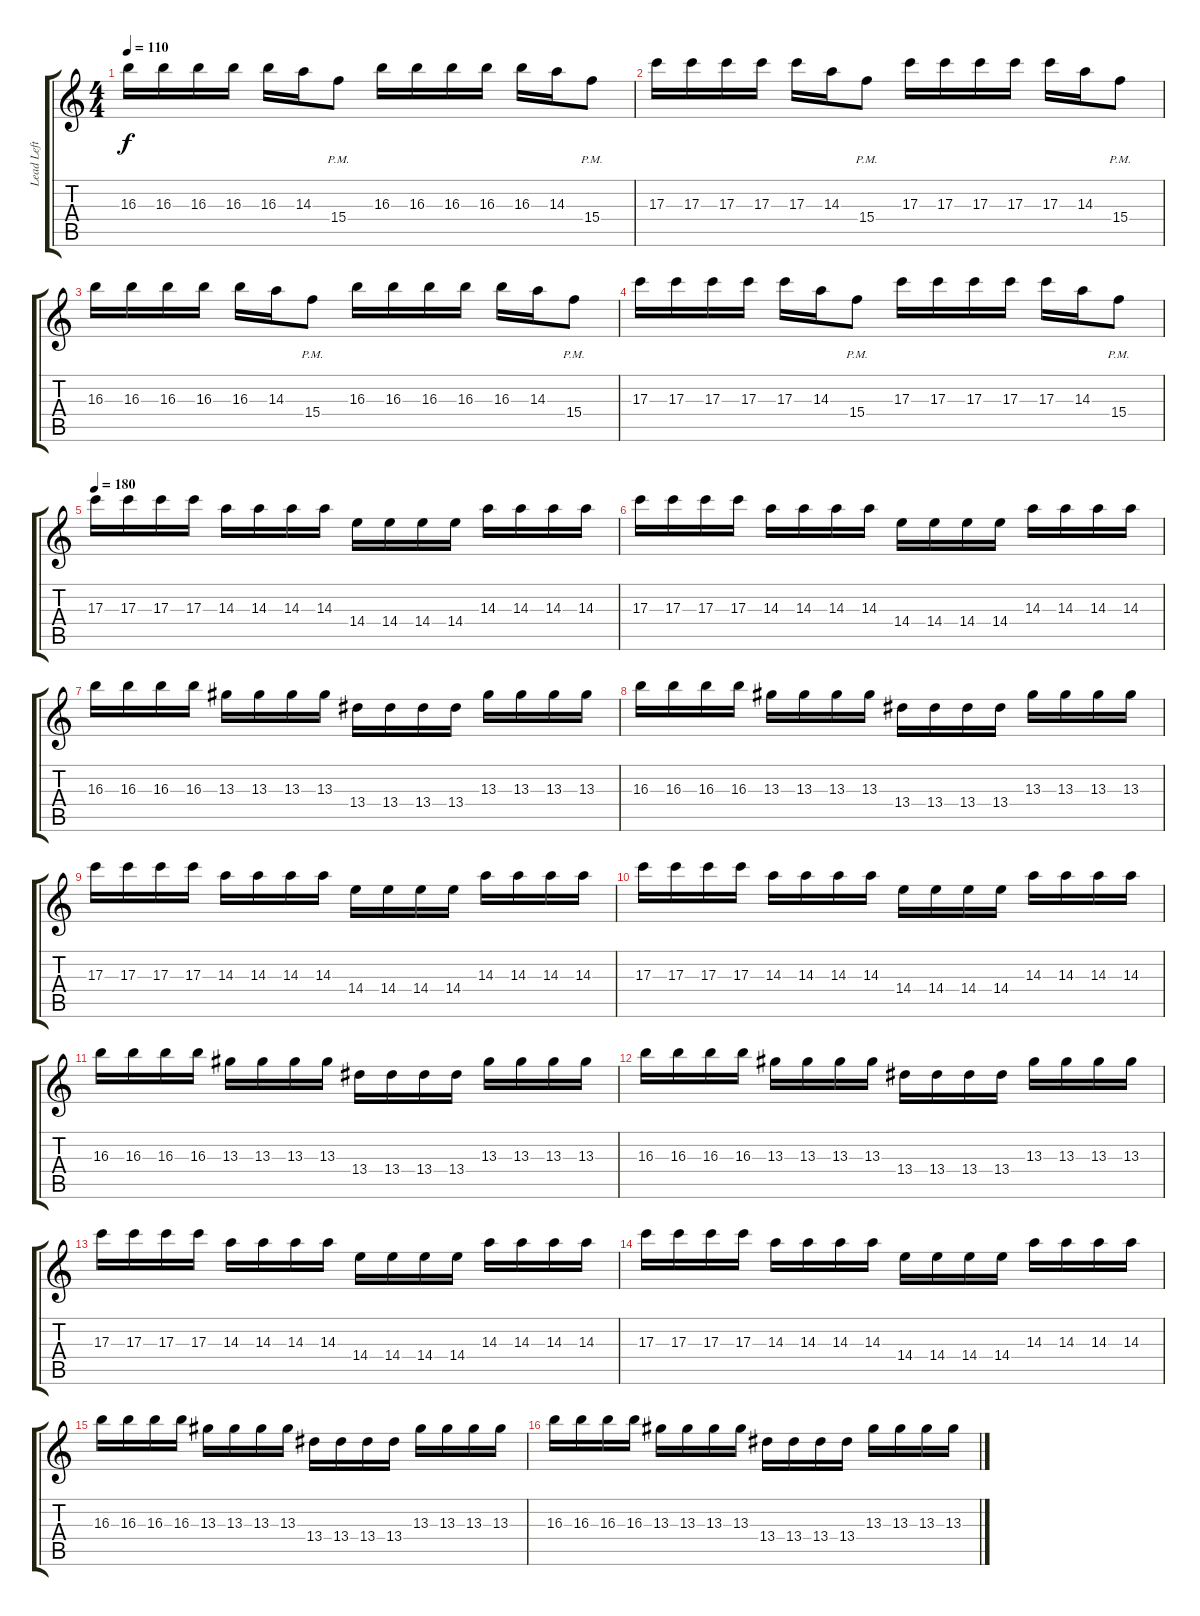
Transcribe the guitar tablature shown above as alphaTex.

\track ("Lead Left" "Lead Left") {instrument overdrivenguitar}
\staff {score tabs}
\tuning (F4 C4 G3 D3 A2 E2) {hide}
\ts (4 4)
\tempo 110
\clef g2
\ks c
16.3.16{dy f} 16.3.16 16.3.16 16.3.16 16.3.16 14.3.16 15.4{pm}.8 16.3.16 16.3.16 16.3.16 16.3.16 16.3.16 14.3.16 15.4{pm}.8 |
17.3.16 17.3.16 17.3.16 17.3.16 17.3.16 14.3.16 15.4{pm}.8 17.3.16 17.3.16 17.3.16 17.3.16 17.3.16 14.3.16 15.4{pm}.8 |
16.3.16 16.3.16 16.3.16 16.3.16 16.3.16 14.3.16 15.4{pm}.8 16.3.16 16.3.16 16.3.16 16.3.16 16.3.16 14.3.16 15.4{pm}.8 |
17.3.16 17.3.16 17.3.16 17.3.16 17.3.16 14.3.16 15.4{pm}.8 17.3.16 17.3.16 17.3.16 17.3.16 17.3.16 14.3.16 15.4{pm}.8 |
\tempo 180
17.3.16 17.3.16 17.3.16 17.3.16 14.3.16 14.3.16 14.3.16 14.3.16 14.4.16 14.4.16 14.4.16 14.4.16 14.3.16 14.3.16 14.3.16 14.3.16 |
17.3.16 17.3.16 17.3.16 17.3.16 14.3.16 14.3.16 14.3.16 14.3.16 14.4.16 14.4.16 14.4.16 14.4.16 14.3.16 14.3.16 14.3.16 14.3.16 |
16.3.16 16.3.16 16.3.16 16.3.16 13.3.16 13.3.16 13.3.16 13.3.16 13.4.16 13.4.16 13.4.16 13.4.16 13.3.16 13.3.16 13.3.16 13.3.16 |
16.3.16 16.3.16 16.3.16 16.3.16 13.3.16 13.3.16 13.3.16 13.3.16 13.4.16 13.4.16 13.4.16 13.4.16 13.3.16 13.3.16 13.3.16 13.3.16 |
17.3.16 17.3.16 17.3.16 17.3.16 14.3.16 14.3.16 14.3.16 14.3.16 14.4.16 14.4.16 14.4.16 14.4.16 14.3.16 14.3.16 14.3.16 14.3.16 |
17.3.16 17.3.16 17.3.16 17.3.16 14.3.16 14.3.16 14.3.16 14.3.16 14.4.16 14.4.16 14.4.16 14.4.16 14.3.16 14.3.16 14.3.16 14.3.16 |
16.3.16 16.3.16 16.3.16 16.3.16 13.3.16 13.3.16 13.3.16 13.3.16 13.4.16 13.4.16 13.4.16 13.4.16 13.3.16 13.3.16 13.3.16 13.3.16 |
16.3.16 16.3.16 16.3.16 16.3.16 13.3.16 13.3.16 13.3.16 13.3.16 13.4.16 13.4.16 13.4.16 13.4.16 13.3.16 13.3.16 13.3.16 13.3.16 |
17.3.16 17.3.16 17.3.16 17.3.16 14.3.16 14.3.16 14.3.16 14.3.16 14.4.16 14.4.16 14.4.16 14.4.16 14.3.16 14.3.16 14.3.16 14.3.16 |
17.3.16 17.3.16 17.3.16 17.3.16 14.3.16 14.3.16 14.3.16 14.3.16 14.4.16 14.4.16 14.4.16 14.4.16 14.3.16 14.3.16 14.3.16 14.3.16 |
16.3.16 16.3.16 16.3.16 16.3.16 13.3.16 13.3.16 13.3.16 13.3.16 13.4.16 13.4.16 13.4.16 13.4.16 13.3.16 13.3.16 13.3.16 13.3.16 |
16.3.16 16.3.16 16.3.16 16.3.16 13.3.16 13.3.16 13.3.16 13.3.16 13.4.16 13.4.16 13.4.16 13.4.16 13.3.16 13.3.16 13.3.16 13.3.16
